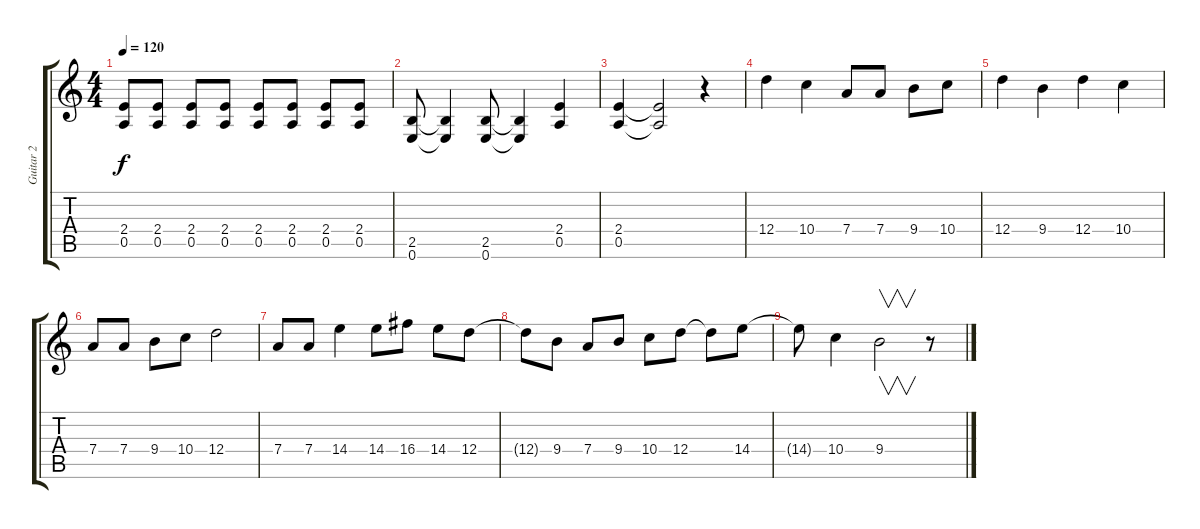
\track ("Guitar 2" "Guitar 2") {instrument distortionguitar}
\staff {score tabs}
\tuning (E4 B3 G3 D3 A2 E2) {hide}
\ts (4 4)
\tempo 120
\clef g2
\ks c
(2.4 0.5).8{dy f} (2.4 0.5).8 (2.4 0.5).8 (2.4 0.5).8 (2.4 0.5).8 (2.4 0.5).8 (2.4 0.5).8 (2.4 0.5).8 |
(2.5 0.6).8 (2.5{t} 0.6{t}).4 (2.5 0.6).8 (2.5{t} 0.6{t}).4 (2.4 0.5).4 |
(2.4 0.5).4 (2.4{t} 0.5{t}).2 r.4 |
12.4.4 10.4.4 7.4.8 7.4.8 9.4.8 10.4.8 |
12.4.4 9.4.4 12.4.4 10.4.4 |
7.4.8 7.4.8 9.4.8 10.4.8 12.4.2 |
7.4.8 7.4.8 14.4.4 14.4.8 16.4.8 14.4.8 12.4.8 |
12.4{t}.8 9.4.8 7.4.8 9.4.8 10.4.8 12.4.8 12.4{t}.8 14.4.8 |
14.4{t}.8 10.4.4 9.4.2{v} r.8
